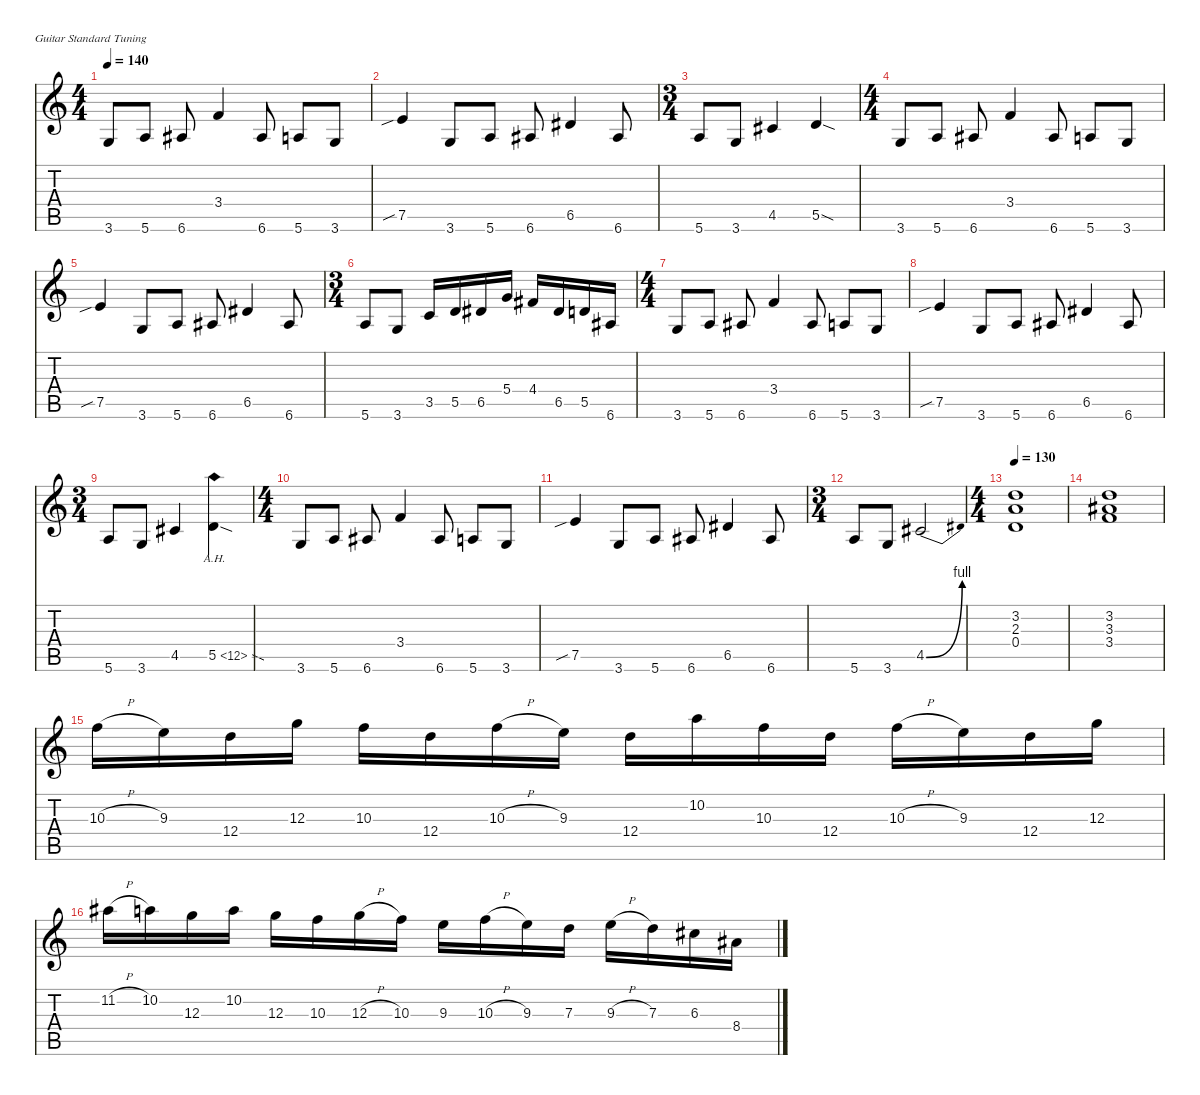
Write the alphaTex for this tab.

\defaultSystemsLayout 4
\hideDynamics
\bracketExtendMode nobrackets
\singleTrackTrackNamePolicy hidden
\multiTrackTrackNamePolicy hidden
\firstSystemTrackNameMode fullname
\otherSystemsTrackNameOrientation horizontal
\track ("Guitar 1" "dist.guit.") {defaultSystemsLayout 4 mute instrument distortionguitar}
\staff {score tabs}
\tuning (E4 B3 G3 D3 A2 E2)
\ts (4 4)
\beaming (8 2 2 2 2)
\tempo 140
\clef g2
\ks c
3.6.8{dy f beam Up} 5.6.8{beam Up} 6.6{acc #}.8{beam Up} 3.4.4{beam Up} 6.6{acc #}.8{beam Up} 5.6.8{beam Up} 3.6.8{beam Up} |
7.5{sib}.4{beam Up} 3.6.8{beam Up} 5.6.8{beam Up} 6.6{acc #}.8{beam Up} 6.5{acc #}.4{beam Up} 6.6{acc #}.8{beam Up} |
\ts (3 4)
\beaming (8 2 2 2 2)
5.6.8{beam Up} 3.6.8{beam Up} 4.5{acc #}.4{beam Up} 5.5{sod}.4{beam Up} |
\ts (4 4)
\beaming (8 2 2 2 2)
3.6.8{beam Up} 5.6.8{beam Up} 6.6{acc #}.8{beam Up} 3.4.4{beam Up} 6.6{acc #}.8{beam Up} 5.6.8{beam Up} 3.6.8{beam Up} |
7.5{sib}.4{beam Up} 3.6.8{beam Up} 5.6.8{beam Up} 6.6{acc #}.8{beam Up} 6.5{acc #}.4{beam Up} 6.6{acc #}.8{beam Up} |
\ts (3 4)
\beaming (8 2 2 2 2)
5.6.8{beam Up} 3.6.8{beam Up} 3.5.16{beam Up} 5.5.16{beam Up} 6.5{acc #}.16{beam Up} 5.4.16{beam Up} 4.4{acc #}.16{beam Up} 6.5{acc #}.16{beam Up} 5.5.16{beam Up} 6.6{acc #}.16{beam Up} |
\ts (4 4)
\beaming (8 2 2 2 2)
3.6.8{beam Up} 5.6.8{beam Up} 6.6{acc #}.8{beam Up} 3.4.4{beam Up} 6.6{acc #}.8{beam Up} 5.6.8{beam Up} 3.6.8{beam Up} |
7.5{sib}.4{beam Up} 3.6.8{beam Up} 5.6.8{beam Up} 6.6{acc #}.8{beam Up} 6.5{acc #}.4{beam Up} 6.6{acc #}.8{beam Up} |
\ts (3 4)
\beaming (8 2 2 2 2)
5.6.8{beam Up} 3.6.8{beam Up} 4.5{acc #}.4{beam Up} 5.5{ah 7 sod}.4{beam Down} |
\ts (4 4)
\beaming (8 2 2 2 2)
3.6.8{beam Up} 5.6.8{beam Up} 6.6{acc #}.8{beam Up} 3.4.4{beam Up} 6.6{acc #}.8{beam Up} 5.6.8{beam Up} 3.6.8{beam Up} |
7.5{sib}.4{beam Up} 3.6.8{beam Up} 5.6.8{beam Up} 6.6{acc #}.8{beam Up} 6.5{acc #}.4{beam Up} 6.6{acc #}.8{beam Up} |
\ts (3 4)
\beaming (8 2 2 2 2)
5.6.8{beam Up} 3.6.8{beam Up} 4.5{be (bend 0 0 60 4) acc #}.2{beam Up} |
\ts (4 4)
\beaming (8 2 2 2 2)
\tempo 130
(3.2 2.3 0.4).1{beam Up} |
(3.2 3.3{acc #} 3.4).1{beam Up} |
10.3{h}.16{beam Down} 9.3.16{beam Down} 12.4.16{beam Down} 12.3.16{beam Down} 10.3.16{beam Down} 12.4.16{beam Down} 10.3{h}.16{beam Down} 9.3.16{beam Down} 12.4.16{beam Down} 10.2.16{beam Down} 10.3.16{beam Down} 12.4.16{beam Down} 10.3{h}.16{beam Down} 9.3.16{beam Down} 12.4.16{beam Down} 12.3.16{beam Down} |
11.2{h acc #}.16{beam Down} 10.2.16{beam Down} 12.3.16{beam Down} 10.2{h}.16{beam Down} 12.3.16{beam Down} 10.3.16{beam Down} 12.3{h}.16{beam Down} 10.3.16{beam Down} 9.3.16{beam Down} 10.3{h}.16{beam Down} 9.3.16{beam Down} 7.3.16{beam Down} 9.3{h}.16{beam Down} 7.3.16{beam Down} 6.3{acc #}.16{beam Down} 8.4{acc #}.16{beam Down}
